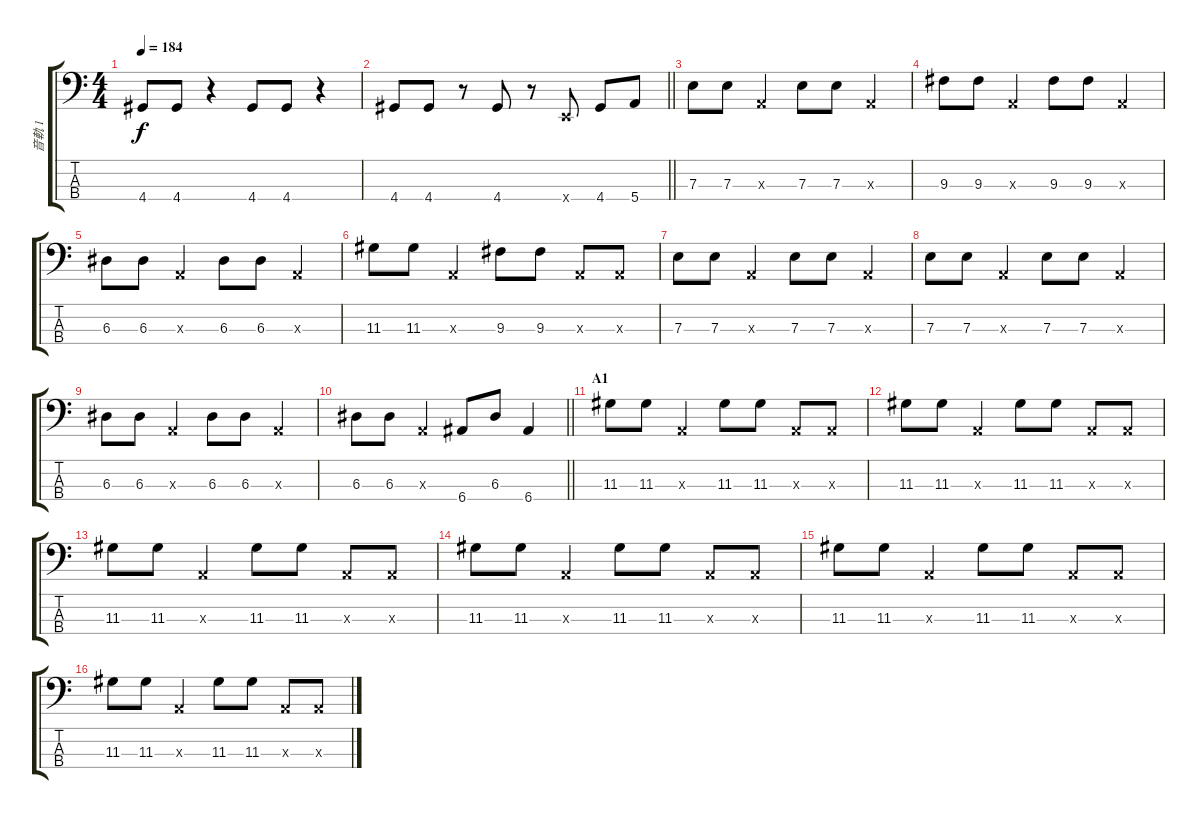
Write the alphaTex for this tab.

\track ("音軌 1" "音軌 1") {instrument electricbassfinger}
\staff {score tabs}
\tuning (G2 D2 A1 E1) {hide}
\ts (4 4)
\tempo 184
\clef f4
\ks c
4.4.8{dy f} 4.4.8 r.4 4.4.8 4.4.8 r.4 |
\barLineRight lightlight
4.4.8 4.4.8 r.8 4.4.8 r.8 0.4{x}.8 4.4.8 5.4.8 |
\section ("" "")
7.3.8 7.3.8 0.3{x}.4 7.3.8 7.3.8 0.3{x}.4 |
9.3.8 9.3.8 0.3{x}.4 9.3.8 9.3.8 0.3{x}.4 |
6.3.8 6.3.8 0.3{x}.4 6.3.8 6.3.8 0.3{x}.4 |
11.3.8 11.3.8 0.3{x}.4 9.3.8 9.3.8 0.3{x}.8 0.3{x}.8 |
7.3.8 7.3.8 0.3{x}.4 7.3.8 7.3.8 0.3{x}.4 |
7.3.8 7.3.8 0.3{x}.4 7.3.8 7.3.8 0.3{x}.4 |
6.3.8 6.3.8 0.3{x}.4 6.3.8 6.3.8 0.3{x}.4 |
\barLineRight lightlight
6.3.8 6.3.8 0.3{x}.4 6.4.8 6.3.8 6.4.4 |
\section ("" "A1")
11.3.8 11.3.8 0.3{x}.4 11.3.8 11.3.8 0.3{x}.8 0.3{x}.8 |
11.3.8 11.3.8 0.3{x}.4 11.3.8 11.3.8 0.3{x}.8 0.3{x}.8 |
11.3.8 11.3.8 0.3{x}.4 11.3.8 11.3.8 0.3{x}.8 0.3{x}.8 |
11.3.8 11.3.8 0.3{x}.4 11.3.8 11.3.8 0.3{x}.8 0.3{x}.8 |
11.3.8 11.3.8 0.3{x}.4 11.3.8 11.3.8 0.3{x}.8 0.3{x}.8 |
11.3.8 11.3.8 0.3{x}.4 11.3.8 11.3.8 0.3{x}.8 0.3{x}.8
